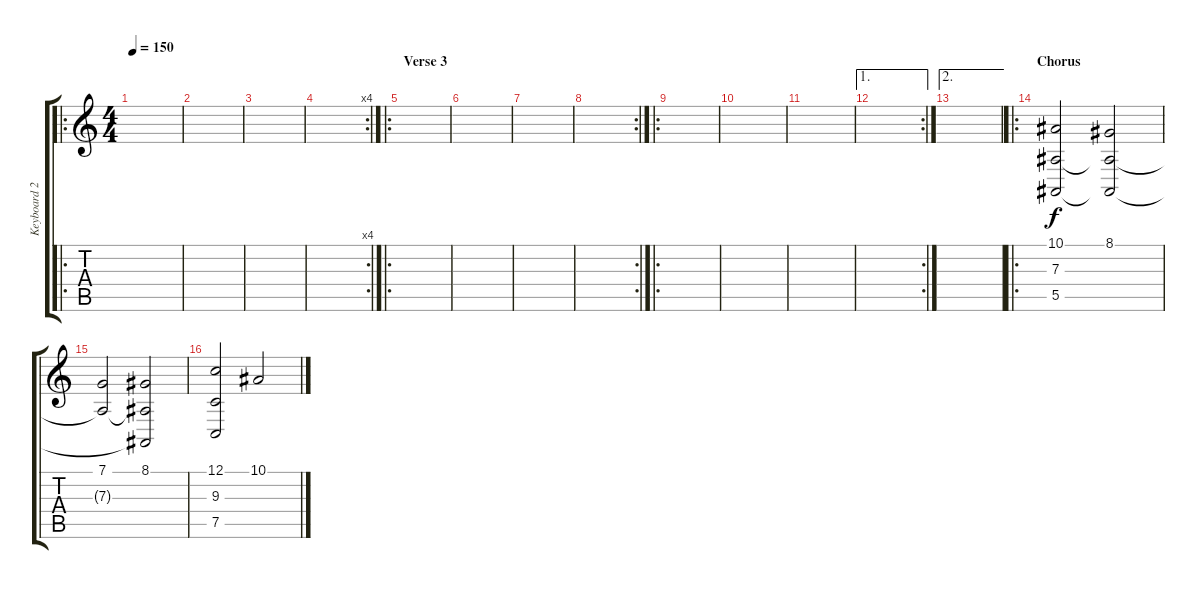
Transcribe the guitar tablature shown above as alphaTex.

\track ("Keyboard 2" "Keyboard 2") {instrument choiraahs}
\staff {score tabs}
\tuning (C4 G3 Eb3 Bb2 F2 C2) {hide}
\ro
\ts (4 4)
\tempo 150
\clef g2
\ks c
|
|
|
\rc 4
|
\ro
\section ("" "Verse 3")
|
|
|
\rc 2
|
\ro
|
|
|
\ae 1
\rc 2
|
\ae 2
|
\ro
\section ("" "Chorus")
(10.1 7.3 5.5).2 (8.1 7.3{t} 5.5{t}).2 |
(7.1 7.3{t}).2 (8.1 7.3{t} 5.5{t}).2 |
(12.1 9.3 7.5).2 10.1.2
